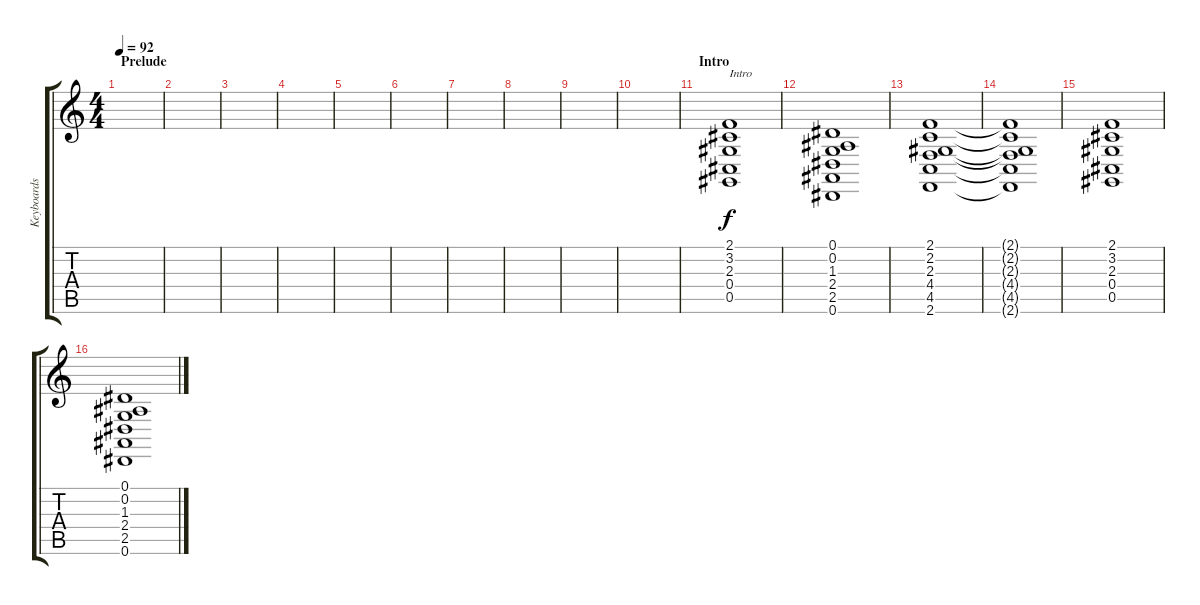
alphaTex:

\track ("Keyboards" "Keyboards") {instrument reedorgan}
\staff {score tabs}
\tuning (Eb4 Bb3 Gb3 Db3 Ab2 Eb2) {hide}
\ts (4 4)
\section ("" "Prelude")
\tempo 92
\clef g2
\ks c
|
|
|
|
|
|
|
|
|
|
\section ("" "Intro")
(2.1 3.2 2.3 0.4 0.5).1{txt "Intro"} |
(0.1 0.2 1.3 2.4 2.5 0.6).1 |
(2.1 2.2 2.3 4.4 4.5 2.6).1 |
(2.1{t} 2.2{t} 2.3{t} 4.4{t} 4.5{t} 2.6{t}).1 |
(2.1 3.2 2.3 0.4 0.5).1 |
(0.1 0.2 1.3 2.4 2.5 0.6).1
